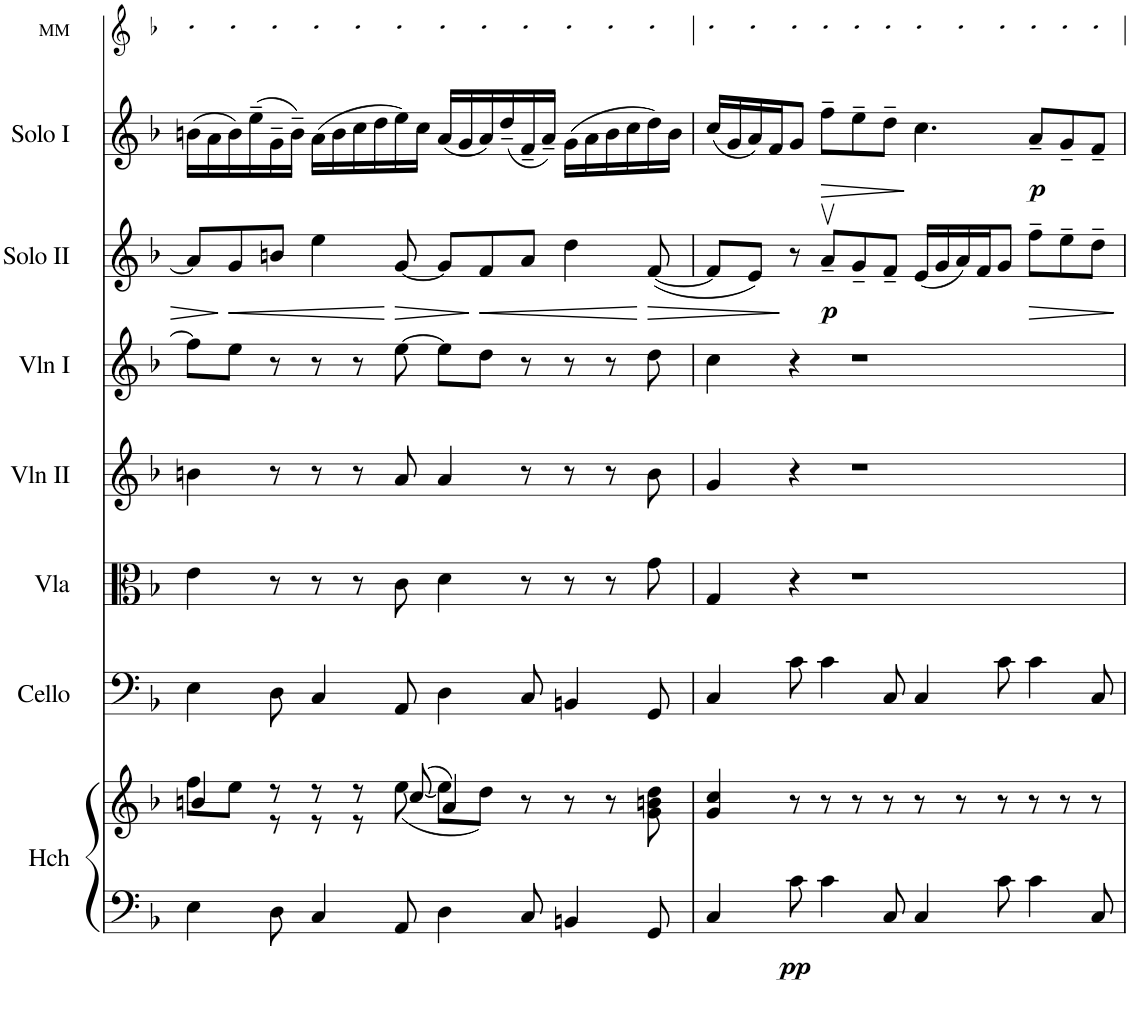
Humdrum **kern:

**kern	**kern	**dynam	**kern	**kern	**kern	**kern	**kern	**dynam	**kern	**dynam	**kern
*part8	*part8	*part8	*part7	*part6	*part5	*part4	*part3	*part3	*part2	*part2	*part1
*staff9	*staff8	*staff8/9	*staff7	*staff6	*staff5	*staff4	*staff3	*staff3	*staff2	*staff2	*staff1
*I"Harpsichord	*	*	*I"Cello	*I"Viola	*I"Violin II	*I"Violin I	*I"Solo II	*	*I"Solo I	*	*I"MM
*I'Hch	*	*	*I'Cello	*I'Vla	*I'Vln II	*I'Vln I	*I'Solo II	*	*I'Solo I	*	*I'MM
!!LO:PB:g=z
*clefF4	*clefG2	*	*clefF4	*clefC3	*clefG2	*clefG2	*clefG2	*	*clefG2	*	*clefG2
*k[b-]	*k[b-]	*	*k[b-]	*k[b-]	*k[b-]	*k[b-]	*k[b-]	*	*k[b-]	*	*k[b-]
*M12/8	*M12/8	*	*M12/8	*M12/8	*M12/8	*M12/8	*M12/8	*	*M12/8	*	*M12/8
=20	=20	=20	=20	=20	=20	=20	=20	=20	=20	=20	=20
*	*^	*	*	*	*	*	*	*	*	*	*
4E\	4bn/	8ff\L	.	4E\	4e\	4bn\	8ff\L]	8a/L]	.	(16bn\LL	.	8cc!L
.	.	.	.	.	.	.	.	.	.	16a\	.	.
!	!	!	!	!	!	!	!	!	!LO:HP:b	!	!	!
.	.	8ee\J	.	.	.	.	8ee\J	8g/	<	16b\)	.	8cc!
.	.	.	.	.	.	.	.	.	.	(16ee~\	.	.
8D\	8r	8r	.	8D\	8r	8r	8r	8bn/J	.	16g~\	.	8cc!J
.	.	.	.	.	.	.	.	.	.	16b~\JJ)	.	.
4C/	8r	8r	.	4C/	8r	8r	8r	4ee\	.	(16a\LL	.	8cc!L
.	.	.	.	.	.	.	.	.	.	16b\	.	.
.	8r	8r	.	.	8r	8r	8r	.	.	16cc\	.	8cc!
.	.	.	.	.	.	.	.	.	.	16dd\	.	.
!	!	!	!	!	!	!	!	!	!LO:HP:n=1:b	!	!	!
8AA/	(8cc/	([8ee\	.	8AA/	8c\	8a/	[8ee\	[8g/	[ >	16ee\)	.	8cc!J
.	.	.	.	.	.	.	.	.	.	16cc\JJ	.	.
4D\	4a/)	8ee\L]	.	4D\	4d\	4a/	8ee\L]	8g/L]	.	(16a/LL	.	8cc!L
.	.	.	.	.	.	.	.	.	.	16g/	.	.
!	!	!	!	!	!	!	!	!	!LO:HP:n=1:b	!	!	!
.	.	8dd\J)	.	.	.	.	8dd\J	8f/	] <	16a/)	.	8cc!
.	.	.	.	.	.	.	.	.	.	(16dd~/	.	.
8C/	8r	2ryy	.	8C/	8r	8r	8r	8a/J	.	16f~/	.	8cc!J
.	.	.	.	.	.	.	.	.	.	16a~/JJ)	.	.
4BBn/	8r	.	.	4BBn/	8r	8r	8r	4dd\	.	(16g\LL	.	8cc!L
.	.	.	.	.	.	.	.	.	.	16a\	.	.
.	8r	.	.	.	8r	8r	8r	.	.	16b\	.	8cc!
.	.	.	.	.	.	.	.	.	.	16cc\	.	.
!	!	!	!	!	!	!	!	!	!LO:HP:n=1:b	!	!	!
8GG/	8g\ 8bn\ 8dd\	.	.	8GG/	8g\	8b\	8dd\	([8f/	[ >	16dd\)	.	8cc!J
.	.	.	.	.	.	.	.	.	.	16b\JJ	.	.
*	*v	*v	*	*	*	*	*	*	*	*	*	*
=21	=21	=21	=21	=21	=21	=21	=21	=21	=21	=21	=21
4C/	4g/ 4cc/	.	4C/	4G/	4g/	4cc\	8f/L]	.	(16cc/LL	.	8cc!L
.	.	.	.	.	.	.	.	.	16g/	.	.
.	.	.	.	.	.	.	8e/J)	.	16a/)	.	8cc!
.	.	.	.	.	.	.	.	.	16f/J	.	.
!	!	!LO:DY:b=2	!	!	!	!	!	!	!	!	!
8c\	8r	pp	8c\	4r	4r	4r	8r	]	8g/J	.	8cc!J
!	!	!	!	!	!	!	!	!LO:DY:b	!	!LO:HP:b	!
4c\	8r	.	4c\	.	.	.	8av~/L	p	8ff~\L	>	8cc!L
.	8r	.	.	1r	1r	1r	8g~/	.	8ee~\	.	8cc!
8C/	8r	.	8C/	.	.	.	8f~/J	.	8dd~\J	.	8cc!J
4C/	8r	.	4C/	.	.	.	(16e/LL	.	4.cc\	]	8cc!L
.	.	.	.	.	.	.	16g/	.	.	.	.
.	8r	.	.	.	.	.	16a/)	.	.	.	8cc!
.	.	.	.	.	.	.	16f/J	.	.	.	.
8c\	8r	.	8c\	.	.	.	8g/J	.	.	.	8cc!J
!	!	!	!	!	!	!	!	!LO:HP:b	!	!LO:DY:b	!
4c\	8r	.	4c\	.	.	.	8ff~\L	>	8a~/L	p	8cc!L
.	8r	.	.	.	.	.	8ee~\	.	8g~/	.	8cc!
8C/	8r	.	8C/	.	.	.	8dd~\J	.	8f~/J	.	8cc!J
.	.	.	.	.	.	.	.	]	.	.	.
=	=	=	=	=	=	=	=	=	=	=	=
*-	*-	*-	*-	*-	*-	*-	*-	*-	*-	*-	*-
